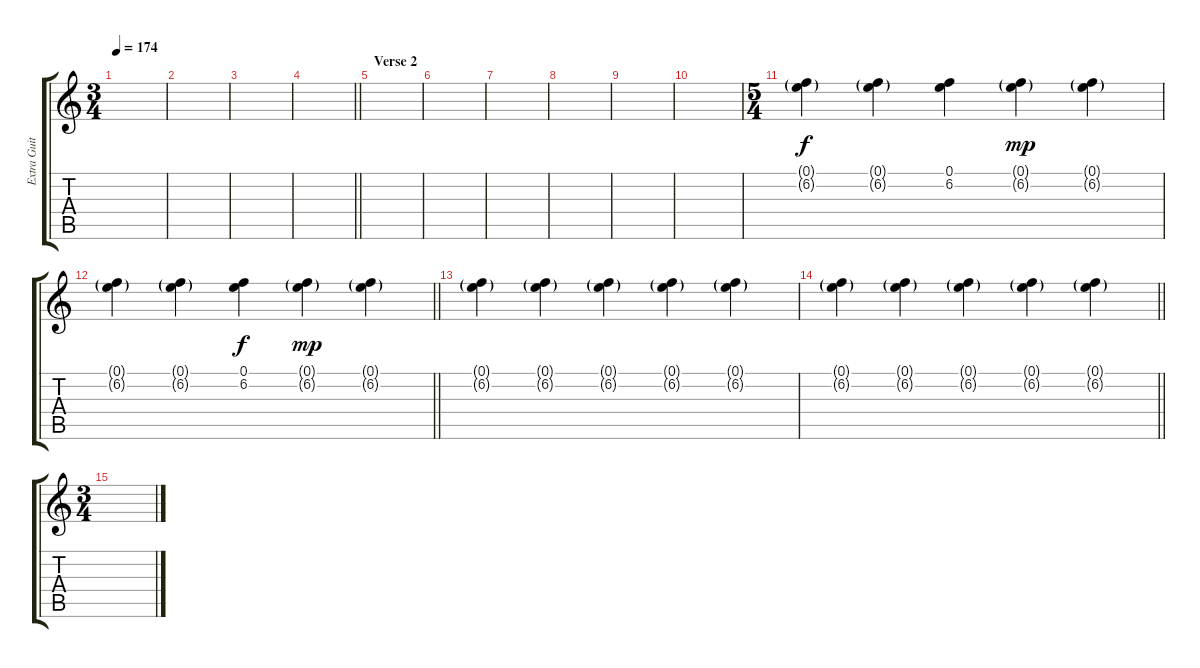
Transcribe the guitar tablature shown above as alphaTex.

\track ("Extra Guitar" "Extra Guit") {instrument distortionguitar}
\staff {score tabs}
\tuning (E4 B3 G3 D3 A2 D2) {hide}
\ts (3 4)
\section ("" "")
\tempo 174
\clef g2
\ks c
|
|
|
\barLineRight lightlight
|
\section ("" "Verse 2")
|
|
|
|
|
|
\ts (5 4)
(0.1{g} 6.2{g}).4 (0.1{g} 6.2{g}).4 (0.1 6.2).4{dy f} (0.1{g} 6.2{g}).4{dy mp} (0.1{g} 6.2{g}).4 |
\barLineRight lightlight
(0.1{g} 6.2{g}).4 (0.1{g} 6.2{g}).4 (0.1 6.2).4{dy f} (0.1{g} 6.2{g}).4{dy mp} (0.1{g} 6.2{g}).4 |
(0.1{g} 6.2{g}).4 (0.1{g} 6.2{g}).4 (0.1{g} 6.2{g}).4 (0.1{g} 6.2{g}).4 (0.1{g} 6.2{g}).4 |
\barLineRight lightlight
(0.1{g} 6.2{g}).4 (0.1{g} 6.2{g}).4 (0.1{g} 6.2{g}).4 (0.1{g} 6.2{g}).4 (0.1{g} 6.2{g}).4 |
\ts (3 4)
\section ("" "")
